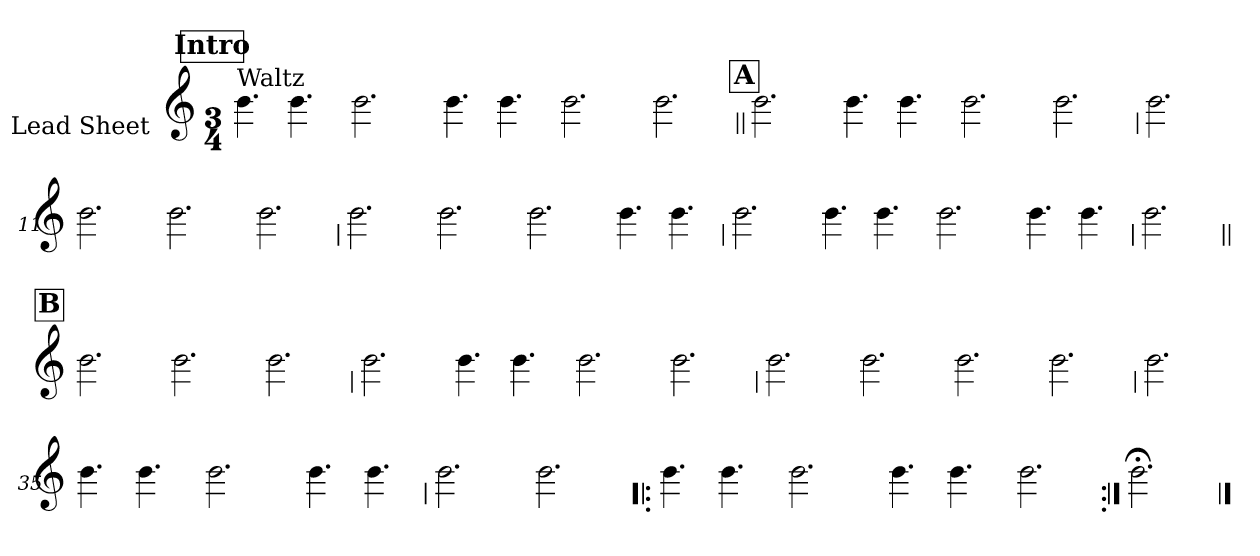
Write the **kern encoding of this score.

**kern
*part1
*staff1
*I"Lead Sheet
*stria0
*clefG2
*k[]
*C:
*M3/4
!!LO:REH:place=s1:a:t=Intro
=1||
!LO:TX:a:t=Waltz
4.b
4.b
=2-
2.b
=3-
4.b
4.b
=4-
2.b
=5-
2.b
!!LO:LB:g=z
!!LO:REH:place=s1:a:t=A
=6||
2.b
=7-
4.b
4.b
=8-
2.b
=9-
2.b
!!LO:LB:g=z
=10
2.b
=11-
2.b
=12-
2.b
=13-
2.b
!!LO:LB:g=z
=14
2.b
=15-
2.b
=16-
2.b
=17-
4.b
4.b
!!LO:LB:g=z
=18
2.b
=19-
4.b
4.b
=20-
2.b
=21-
4.b
4.b
!!LO:LB:g=z
=22
2.b
!!LO:REH:place=s1:a:t=B
=23||
2.b
=24-
2.b
=25-
2.b
!!LO:LB:g=z
=26
2.b
=27-
4.b
4.b
=28-
2.b
=29-
2.b
!!LO:LB:g=z
=30
2.b
=31-
2.b
=32-
2.b
=33-
2.b
!!LO:LB:g=z
=34
2.b
=35-
4.b
4.b
=36-
2.b
=37-
4.b
4.b
!!LO:LB:g=z
=38
2.b
=39-
2.b
!!LO:LB:g=z
=40!|:
4.b
4.b
=41-
2.b
=42-
4.b
4.b
=43-
2.b
=44:|!
2.b;
==
*-
